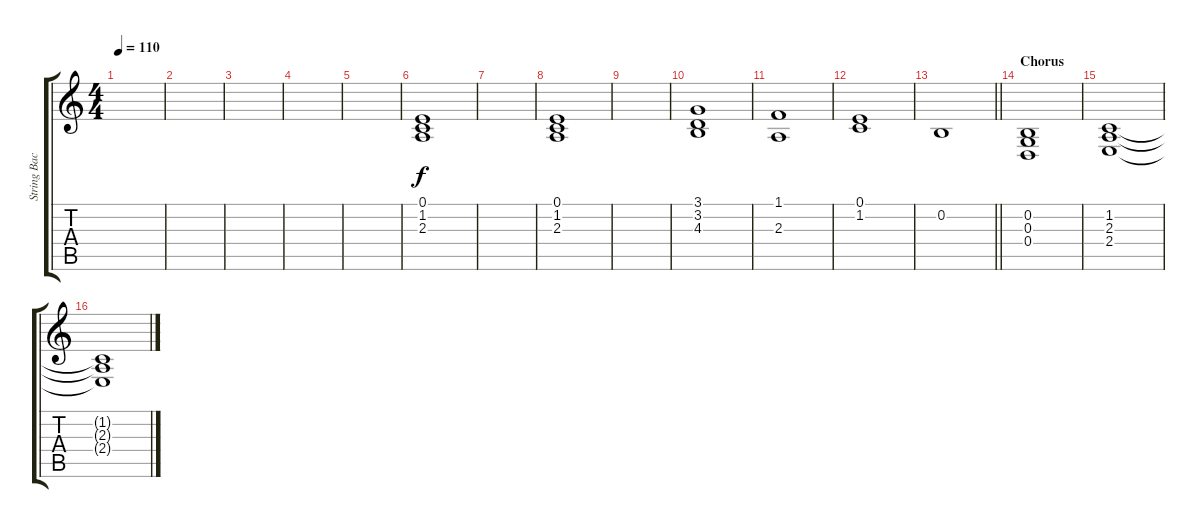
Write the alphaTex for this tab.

\track ("String Background" "String Bac") {instrument stringensemble1}
\staff {score tabs}
\tuning (E4 B3 G3 D3 A2 E2) {hide}
\ts (4 4)
\tempo 110
\clef g2
\ks c
|
|
|
|
|
(0.1 1.2 2.3).1 |
|
(0.1 1.2 2.3).1 |
|
(3.1 3.2 4.3).1 |
(1.1 2.3).1 |
(0.1 1.2).1 |
\barLineRight lightlight
0.2.1 |
\section ("" "Chorus")
(0.2 0.3 0.4).1 |
(1.2 2.3 2.4).1 |
(1.2{t} 2.3{t} 2.4{t}).1
